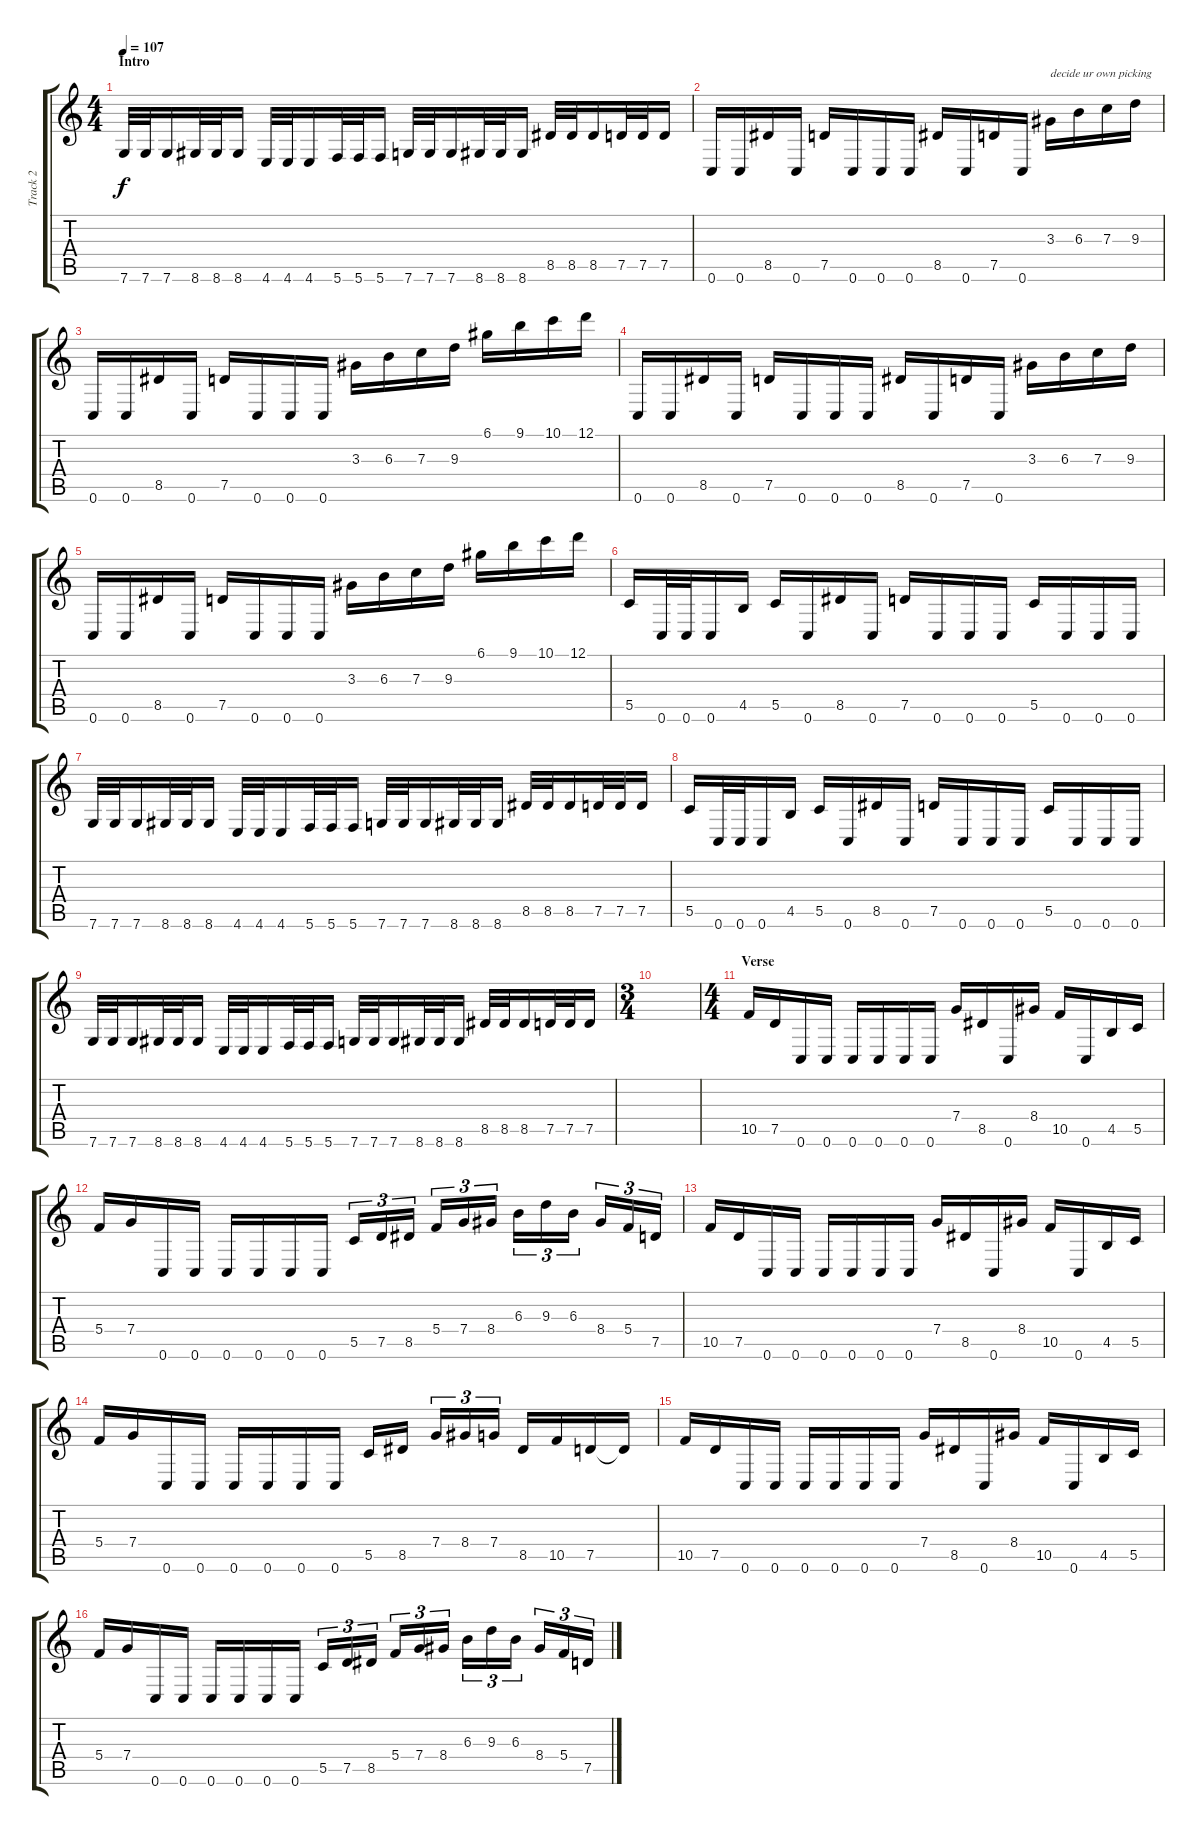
\track ("Track 2" "Track 2") {instrument distortionguitar}
\staff {score tabs}
\tuning (D4 A3 F3 C3 G2 C2) {hide}
\ts (4 4)
\section ("" "Intro")
\tempo 107
\clef g2
\ks c
7.6.32{dy f instrument distortionguitar} 7.6.32 7.6.16 8.6.32 8.6.32 8.6.16 4.6.32 4.6.32 4.6.16 5.6.32 5.6.32 5.6.16 7.6.32 7.6.32 7.6.16 8.6.32 8.6.32 8.6.16 8.5.32 8.5.32 8.5.16 7.5.32 7.5.32 7.5.16 |
0.6.16 0.6.16 8.5.16 0.6.16 7.5.16 0.6.16 0.6.16 0.6.16 8.5.16 0.6.16 7.5.16 0.6.16 3.3.16{txt "decide ur own picking"} 6.3.16 7.3.16 9.3.16 |
0.6.16 0.6.16 8.5.16 0.6.16 7.5.16 0.6.16 0.6.16 0.6.16 3.3.16 6.3.16 7.3.16 9.3.16 6.1.16 9.1.16 10.1.16 12.1.16 |
0.6.16 0.6.16 8.5.16 0.6.16 7.5.16 0.6.16 0.6.16 0.6.16 8.5.16 0.6.16 7.5.16 0.6.16 3.3.16 6.3.16 7.3.16 9.3.16 |
0.6.16 0.6.16 8.5.16 0.6.16 7.5.16 0.6.16 0.6.16 0.6.16 3.3.16 6.3.16 7.3.16 9.3.16 6.1.16 9.1.16 10.1.16 12.1.16 |
5.5.16 0.6.32 0.6.32 0.6.16 4.5.16 5.5.16 0.6.16 8.5.16 0.6.16 7.5.16 0.6.16 0.6.16 0.6.16 5.5.16 0.6.16 0.6.16 0.6.16 |
7.6.32 7.6.32 7.6.16 8.6.32 8.6.32 8.6.16 4.6.32 4.6.32 4.6.16 5.6.32 5.6.32 5.6.16 7.6.32 7.6.32 7.6.16 8.6.32 8.6.32 8.6.16 8.5.32 8.5.32 8.5.16 7.5.32 7.5.32 7.5.16 |
5.5.16 0.6.32 0.6.32 0.6.16 4.5.16 5.5.16 0.6.16 8.5.16 0.6.16 7.5.16 0.6.16 0.6.16 0.6.16 5.5.16 0.6.16 0.6.16 0.6.16 |
7.6.32 7.6.32 7.6.16 8.6.32 8.6.32 8.6.16 4.6.32 4.6.32 4.6.16 5.6.32 5.6.32 5.6.16 7.6.32 7.6.32 7.6.16 8.6.32 8.6.32 8.6.16 8.5.32 8.5.32 8.5.16 7.5.32 7.5.32 7.5.16 |
\ts (3 4)
|
\ts (4 4)
\section ("" "Verse")
10.5.16 7.5.16 0.6.16 0.6.16 0.6.16 0.6.16 0.6.16 0.6.16 7.4.16 8.5.16 0.6.16 8.4.16 10.5.16 0.6.16 4.5.16 5.5.16 |
5.4.16 7.4.16 0.6.16 0.6.16 0.6.16 0.6.16 0.6.16 0.6.16 5.5.16{tu (3 2)} 7.5.16{tu (3 2)} 8.5.16{tu (3 2)} 5.4.16{tu (3 2)} 7.4.16{tu (3 2)} 8.4.16{tu (3 2)} 6.3.16{tu (3 2)} 9.3.16{tu (3 2)} 6.3.16{tu (3 2)} 8.4.16{tu (3 2)} 5.4.16{tu (3 2)} 7.5.16{tu (3 2)} |
10.5.16 7.5.16 0.6.16 0.6.16 0.6.16 0.6.16 0.6.16 0.6.16 7.4.16 8.5.16 0.6.16 8.4.16 10.5.16 0.6.16 4.5.16 5.5.16 |
5.4.16 7.4.16 0.6.16 0.6.16 0.6.16 0.6.16 0.6.16 0.6.16 5.5.16 8.5.16 7.4.16{tu (3 2)} 8.4.16{tu (3 2)} 7.4.16{tu (3 2)} 8.5.16 10.5.16 7.5.16 7.5{t}.16 |
10.5.16 7.5.16 0.6.16 0.6.16 0.6.16 0.6.16 0.6.16 0.6.16 7.4.16 8.5.16 0.6.16 8.4.16 10.5.16 0.6.16 4.5.16 5.5.16 |
5.4.16 7.4.16 0.6.16 0.6.16 0.6.16 0.6.16 0.6.16 0.6.16 5.5.16{tu (3 2)} 7.5.16{tu (3 2)} 8.5.16{tu (3 2)} 5.4.16{tu (3 2)} 7.4.16{tu (3 2)} 8.4.16{tu (3 2)} 6.3.16{tu (3 2)} 9.3.16{tu (3 2)} 6.3.16{tu (3 2)} 8.4.16{tu (3 2)} 5.4.16{tu (3 2)} 7.5.16{tu (3 2)}
